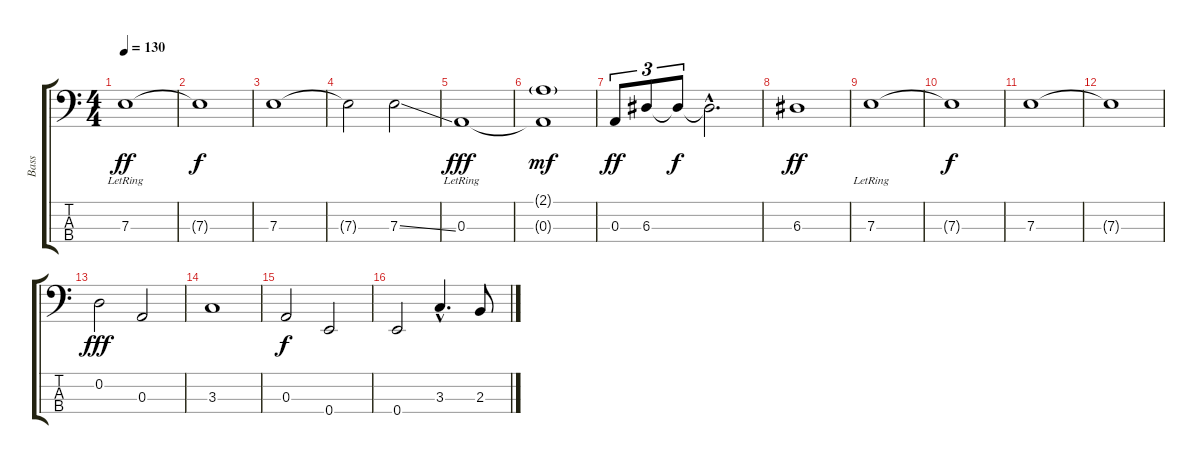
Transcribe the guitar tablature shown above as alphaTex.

\track ("Bass" "Bass") {instrument fretlessbass}
\staff {score tabs}
\tuning (G2 D2 A1 E1) {hide}
\ts (4 4)
\tempo 130
\clef f4
\ks c
7.3{lr}.1{dy ff} |
7.3{t}.1{dy f} |
7.3.1 |
7.3{t}.2 7.3{ss}.2 |
0.3{lr}.1{dy fff} |
(2.1{g} 0.3{t}).1{dy mf} |
0.3.8{tu (3 2) dy ff} 6.3.8{tu (3 2)} 6.3{t}.8{tu (3 2) dy f} 6.3{hac t}.2{d} |
6.3.1{dy ff} |
7.3{lr}.1 |
7.3{t}.1{dy f} |
7.3.1 |
7.3{t}.1 |
0.2.2{dy fff} 0.3.2 |
3.3.1 |
0.3.2{dy f} 0.4.2 |
0.4.2 3.3{hac}.4{d} 2.3.8
